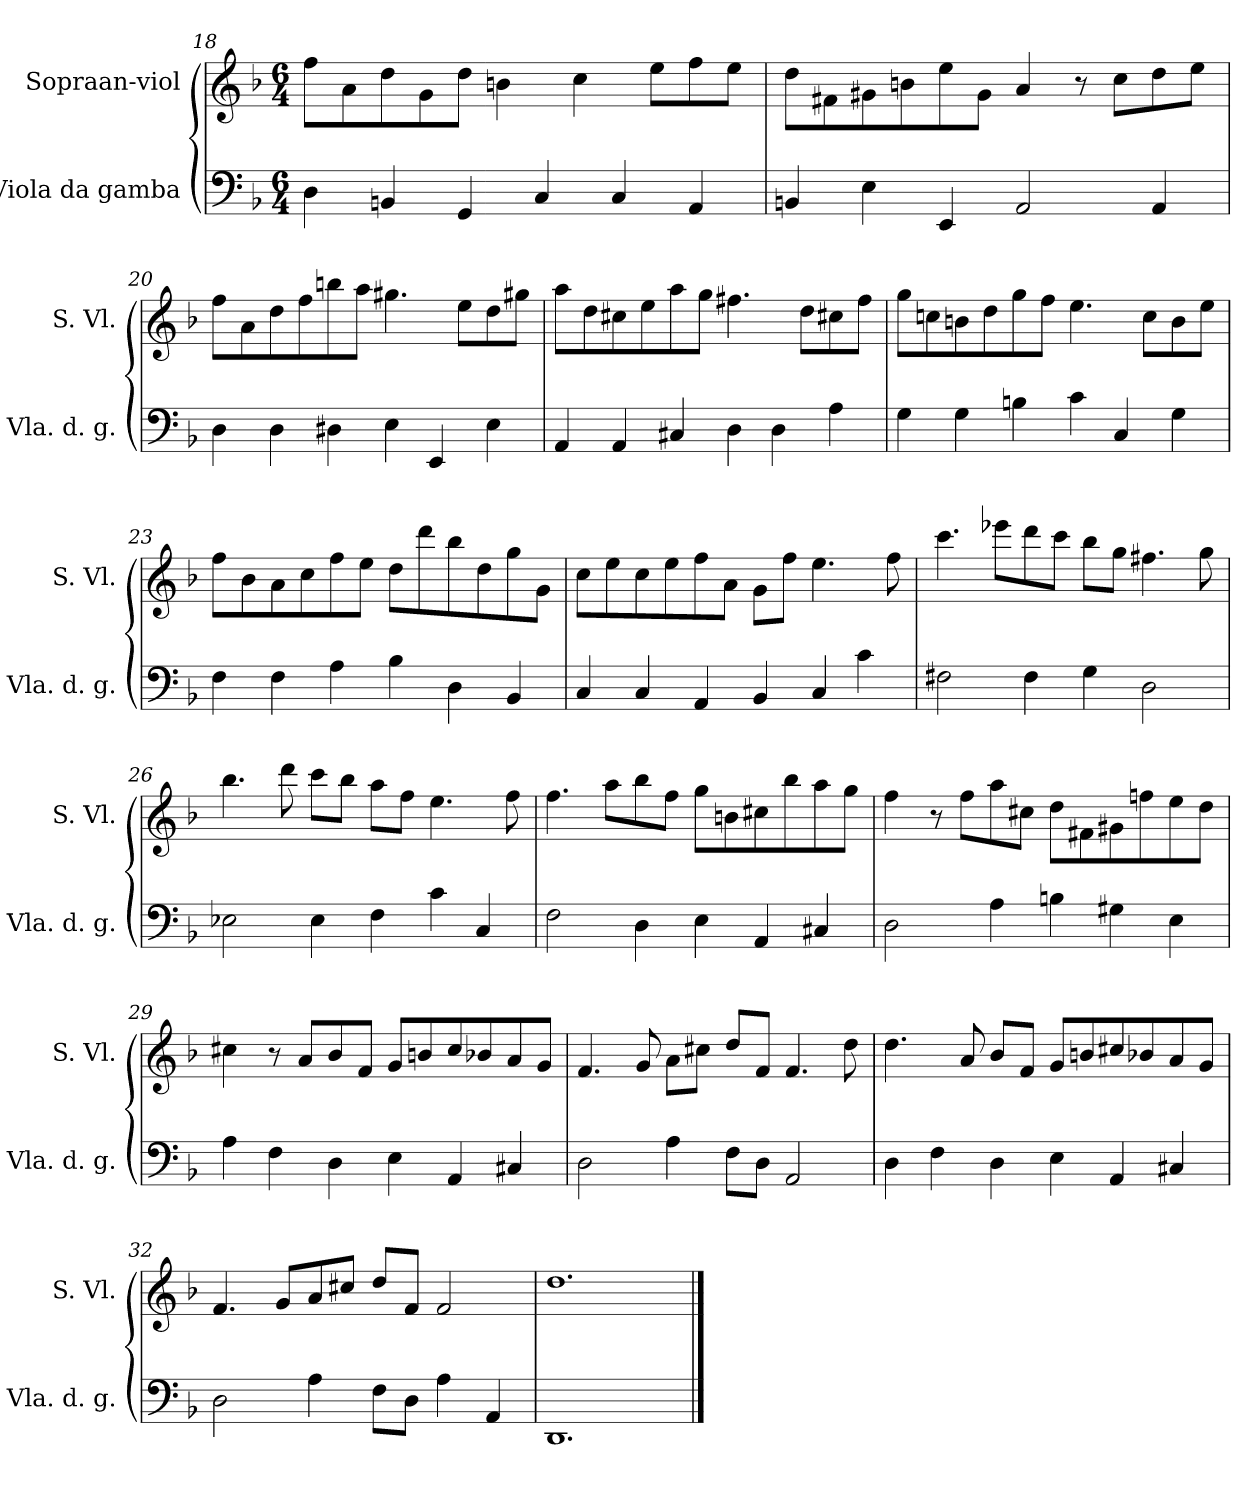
**kern	**kern
*part2	*part1
*staff2	*staff1
*I"Viola da gamba	*I"Sopraan-viol
*I'Vla. d. g.	*I'S. Vl.
*clefF4	*clefG2
*k[b-]	*k[b-]
*M6/4	*M6/4
=18	=18
4D\	8ff\L
.	8a\
4BBn/	8dd\
.	8g\
4GG/	8dd\J
.	4bn\
4C/	.
.	4cc\
4C/	.
.	8ee\L
4AA/	8ff\
.	8ee\J
=19	=19
4BBn/	8dd\L
.	8f#X\
4E\	8g#X\
.	8bn\
4EE/	8ee\
.	8g#\J
2AA/	4a/
.	8r
.	8cc\L
4AA/	8dd\
.	8ee\J
!!LO:PB:g=z
=20	=20
4D\	8ff\L
.	8a\
4D\	8dd\
.	8ff\
4D#X\	8bbn\
.	8aa\J
4E\	4.gg#X\
4EE/	.
.	8ee\L
4E\	8dd\
.	8gg#X\J
=21	=21
4AA/	8aa\L
.	8dd\
4AA/	8cc#X\
.	8ee\
4C#X/	8aa\
.	8gg\J
4D\	4.ff#X\
4D\	.
.	8dd\L
4A\	8cc#X\
.	8ff#\J
=22	=22
4G\	8gg\L
.	8ccn\
4G\	8bn\
.	8dd\
4Bn\	8gg\
.	8ff\J
4c\	4.ee\
4C/	.
.	8cc\L
4G\	8b\
.	8ee\J
!!LO:LB:g=z
=23	=23
4F\	8ff\L
.	8b-\
4F\	8a\
.	8cc\
4A\	8ff\
.	8ee\J
4B-\	8dd\L
.	8ddd\
4D\	8bb-\
.	8dd\
4BB-/	8gg\
.	8g\J
=24	=24
4C/	8cc\L
.	8ee\
4C/	8cc\
.	8ee\
4AA/	8ff\
.	8a\J
4BB-/	8g\L
.	8ff\J
4C/	4.ee\
4c\	.
.	8ff\
=25	=25
2F#X\	4.ccc\
.	8eee-X\L
4F#\	8ddd\
.	8ccc\J
4G\	8bb-\L
.	8gg\J
2D\	4.ff#X\
.	8gg\
!!LO:LB:g=z
=26	=26
2E-X\	4.bb-\
.	8ddd\
4E-\	8ccc\L
.	8bb-\J
4F\	8aa\L
.	8ff\J
4c\	4.ee\
4C/	.
.	8ff\
=27	=27
2F\	4.ff\
.	8aa\L
4D\	8bb-\
.	8ff\J
4E\	8gg\L
.	8bn\
4AA/	8cc#X\
.	8bb-\
4C#X/	8aa\
.	8gg\J
=28	=28
2D\	4ff\
.	8r
.	8ff\L
4A\	8aa\
.	8cc#X\J
4Bn\	8dd\L
.	8f#X\
4G#X\	8g#X\
.	8ffn\
4E\	8ee\
.	8dd\J
!!LO:LB:g=z
=29	=29
4A\	4cc#X\
4F\	8r
.	8a/L
4D\	8b-/
.	8f/J
4E\	8g/L
.	8bn/
4AA/	8cc#/
.	8b-X/
4C#X/	8a/
.	8g/J
=30	=30
2D\	4.f/
.	8g/
4A\	8a\L
.	8cc#X\J
8F\L	8dd/L
8D\J	8f/J
2AA/	4.f/
.	8dd\
=31	=31
4D\	4.dd\
4F\	.
.	8a/
4D\	8b-/L
.	8f/J
4E\	8g/L
.	8bn/
4AA/	8cc#X/
.	8b-X/
4C#X/	8a/
.	8g/J
!!LO:LB:g=z
=32	=32
2D\	4.f/
.	8g/L
4A\	8a/
.	8cc#X/J
8F\L	8dd/L
8D\J	8f/J
4A\	2f/
4AA/	.
=33	=33
1.DD	1.dd
==	==
*-	*-
